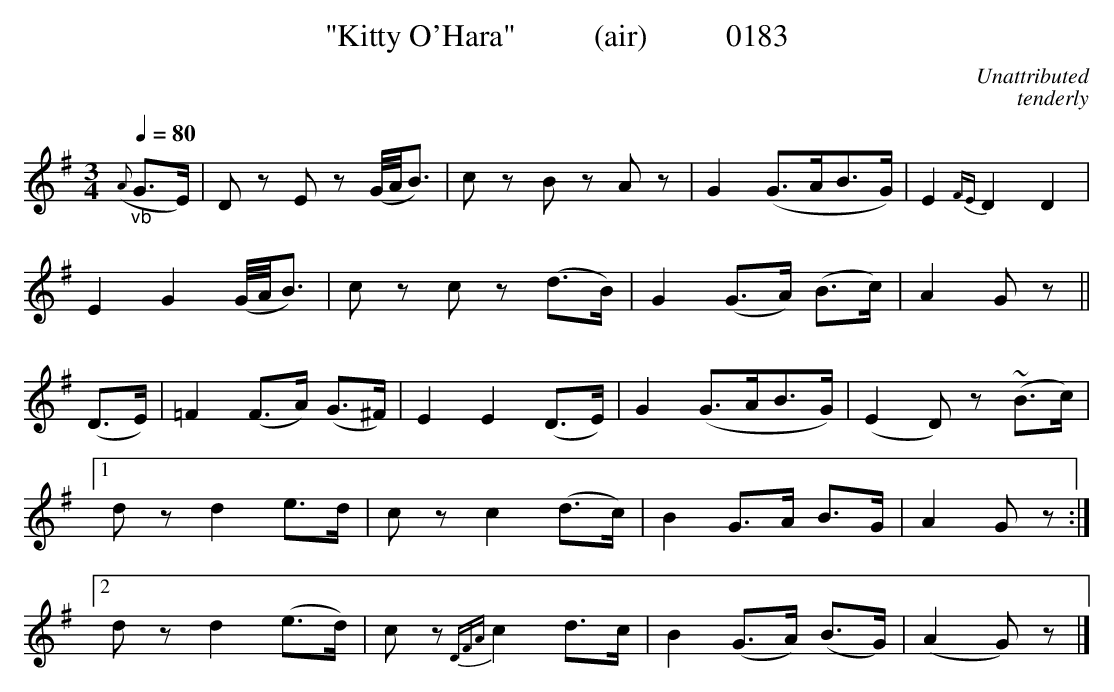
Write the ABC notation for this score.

X:1
T:"Kitty O'Hara"          (air)          0183
C:Unattributed
C:tenderly
Q:1/4=80
M:3/4
L:1/8
K:G
"_vb"({A}G3/2E/2)|D zE z(G/4A/4B3/2)|c zB zA z|G2(G3/2A/2B3/2G/2)|E2{FE}D2D2|
E2G2(G/4A/4B3/2)|c zc z(d3/2B/2)|G2(G3/2A/2) (B3/2c/2)|A2G z||
(D3/2E/2)|=F2(F3/2A/2) (G3/2^F/2)|E2E2(D3/2E/2)|G2(G3/2A/2B3/2G/2)|(E2D) z (~B3/2c/2)|
[1d zd2e3/2d/2|c zc2(d3/2c/2)|B2G3/2A/2 B3/2G/2|A2G z:|
[2d zd2(e3/2d/2)|c z{DFA}c2d3/2c/2|B2(G3/2A/2) (B3/2G/2)|(A2G) z|]
